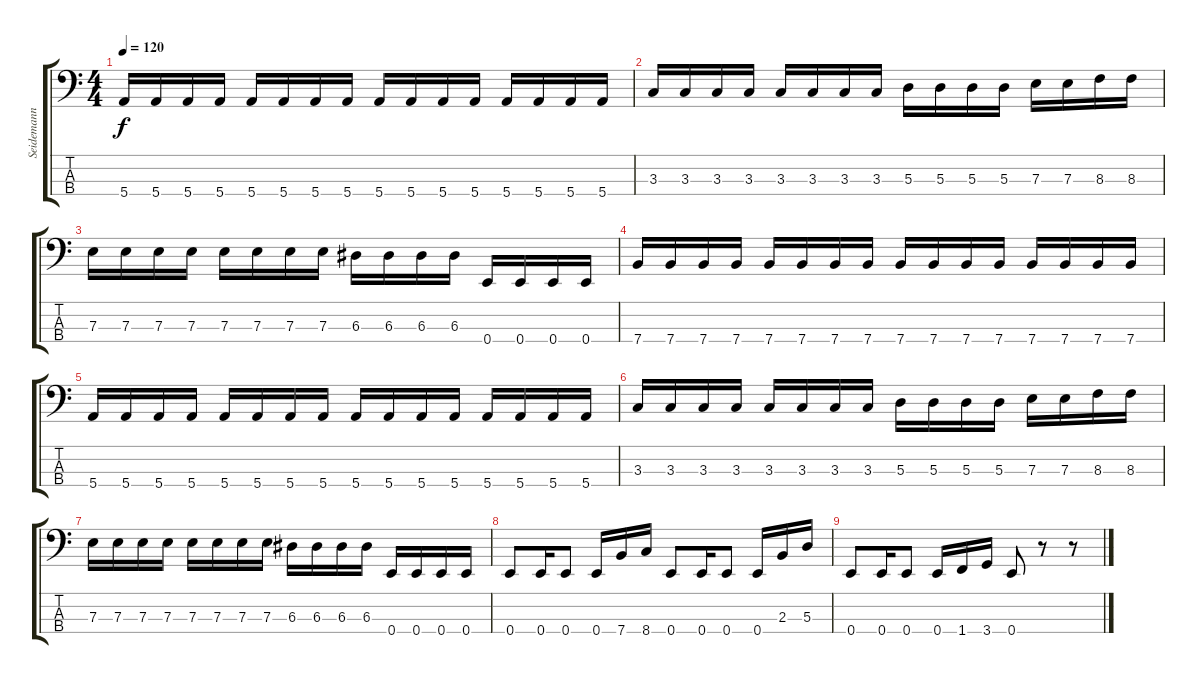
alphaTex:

\track ("Seidemann" "Seidemann") {instrument electricbassfinger}
\staff {score tabs}
\tuning (G2 D2 A1 E1) {hide}
\ts (4 4)
\tempo 120
\clef f4
\ks c
5.4.16{dy f} 5.4.16 5.4.16 5.4.16 5.4.16 5.4.16 5.4.16 5.4.16 5.4.16 5.4.16 5.4.16 5.4.16 5.4.16 5.4.16 5.4.16 5.4.16 |
3.3.16 3.3.16 3.3.16 3.3.16 3.3.16 3.3.16 3.3.16 3.3.16 5.3.16 5.3.16 5.3.16 5.3.16 7.3.16 7.3.16 8.3.16 8.3.16 |
7.3.16 7.3.16 7.3.16 7.3.16 7.3.16 7.3.16 7.3.16 7.3.16 6.3.16 6.3.16 6.3.16 6.3.16 0.4.16 0.4.16 0.4.16 0.4.16 |
7.4.16 7.4.16 7.4.16 7.4.16 7.4.16 7.4.16 7.4.16 7.4.16 7.4.16 7.4.16 7.4.16 7.4.16 7.4.16 7.4.16 7.4.16 7.4.16 |
5.4.16 5.4.16 5.4.16 5.4.16 5.4.16 5.4.16 5.4.16 5.4.16 5.4.16 5.4.16 5.4.16 5.4.16 5.4.16 5.4.16 5.4.16 5.4.16 |
3.3.16 3.3.16 3.3.16 3.3.16 3.3.16 3.3.16 3.3.16 3.3.16 5.3.16 5.3.16 5.3.16 5.3.16 7.3.16 7.3.16 8.3.16 8.3.16 |
7.3.16 7.3.16 7.3.16 7.3.16 7.3.16 7.3.16 7.3.16 7.3.16 6.3.16 6.3.16 6.3.16 6.3.16 0.4.16 0.4.16 0.4.16 0.4.16 |
0.4.8 0.4.16 0.4.8 0.4.16 7.4.16 8.4.16 0.4.8 0.4.16 0.4.8 0.4.16 2.3.16 5.3.16 |
0.4.8 0.4.16 0.4.8 0.4.16 1.4.16 3.4.16 0.4.8 r.8 r.8
